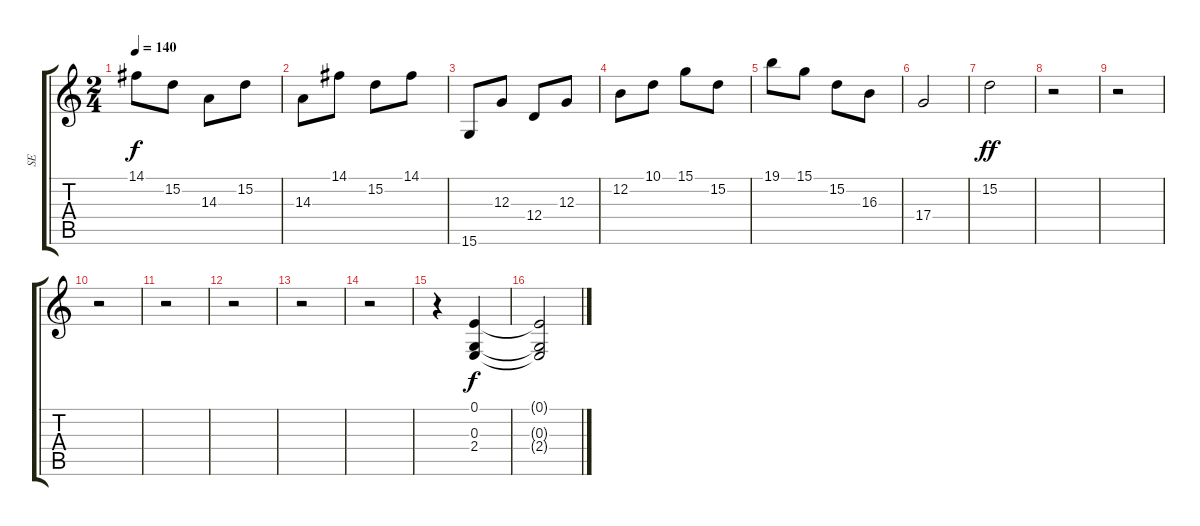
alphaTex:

\track ("SE" "SE") {instrument stringensemble1}
\staff {score tabs}
\tuning (E4 B3 G3 D3 A2 E2) {hide}
\ts (2 4)
\tempo 140
\clef g2
\ks c
14.1.8{dy f} 15.2.8 14.3.8 15.2.8 |
14.3.8 14.1.8 15.2.8 14.1.8 |
15.6.8 12.3.8 12.4.8 12.3.8 |
12.2.8 10.1.8 15.1.8 15.2.8 |
19.1.8 15.1.8 15.2.8 16.3.8 |
17.4.2 |
15.2.2{dy ff} |
r.2 |
r.2 |
r.2 |
r.2 |
r.2 |
r.2 |
r.2 |
r.4 (0.1 0.3 2.4).4{dy f} |
(0.1{t} 0.3{t} 2.4{t}).2
